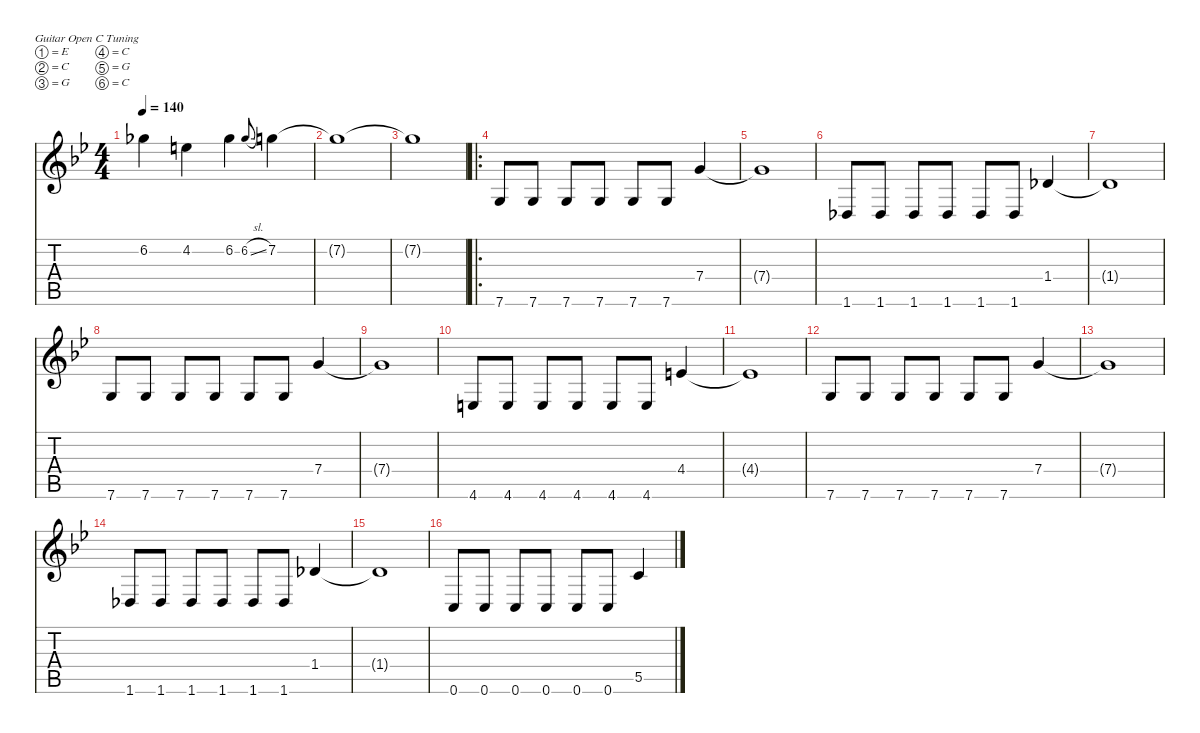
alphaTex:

\defaultSystemsLayout 4
\hideDynamics
\bracketExtendMode nobrackets
\singleTrackTrackNamePolicy hidden
\multiTrackTrackNamePolicy hidden
\firstSystemTrackNameMode fullname
\firstSystemTrackNameOrientation horizontal
\otherSystemsTrackNameOrientation horizontal
\track ("Guitar 2" "od.guit.") {instrument overdrivenguitar}
\staff {score tabs}
\tuning (E4 C4 G3 C3 G2 C2)
\ts (4 4)
\tempo 140
\clef g2
\ks gminor
6.2{t acc b}.4{dy f beam Down} 4.2{acc forcenatural}.4{beam Down} 6.2{acc b}.4{beam Down} 6.2{sl acc b}.8{gr onbeat dy mf beam Up} 7.2{acc forcenatural}.4{dy f beam Down} |
7.2{t acc forcenatural}.1{beam Down} |
7.2{t acc forcenatural}.1{beam Down} |
\ro
7.6{acc forcenatural}.8{beam Up} 7.6{acc forcenatural}.8{beam Up} 7.6{acc forcenatural}.8{beam Up} 7.6{acc forcenatural}.8{beam Up} 7.6{acc forcenatural}.8{beam Up} 7.6{acc forcenatural}.8{beam Up} 7.4{acc forcenatural}.4{beam Up} |
7.4{t acc forcenatural}.1{beam Up} |
1.6{acc b}.8{beam Up} 1.6{acc b}.8{beam Up} 1.6{acc b}.8{beam Up} 1.6{acc b}.8{beam Up} 1.6{acc b}.8{beam Up} 1.6{acc b}.8{beam Up} 1.4{acc b}.4{beam Up} |
1.4{t acc b}.1{beam Up} |
7.6{acc forcenatural}.8{beam Up} 7.6{acc forcenatural}.8{beam Up} 7.6{acc forcenatural}.8{beam Up} 7.6{acc forcenatural}.8{beam Up} 7.6{acc forcenatural}.8{beam Up} 7.6{acc forcenatural}.8{beam Up} 7.4{acc forcenatural}.4{beam Up} |
7.4{t acc forcenatural}.1{beam Up} |
4.6{acc forcenatural}.8{beam Up} 4.6{acc forcenatural}.8{beam Up} 4.6{acc forcenatural}.8{beam Up} 4.6{acc forcenatural}.8{beam Up} 4.6{acc forcenatural}.8{beam Up} 4.6{acc forcenatural}.8{beam Up} 4.4{acc forcenatural}.4{beam Up} |
4.4{t acc forcenatural}.1{beam Up} |
7.6{acc forcenatural}.8{beam Up} 7.6{acc forcenatural}.8{beam Up} 7.6{acc forcenatural}.8{beam Up} 7.6{acc forcenatural}.8{beam Up} 7.6{acc forcenatural}.8{beam Up} 7.6{acc forcenatural}.8{beam Up} 7.4{acc forcenatural}.4{beam Up} |
7.4{t acc forcenatural}.1{beam Up} |
1.6{acc b}.8{beam Up} 1.6{acc b}.8{beam Up} 1.6{acc b}.8{beam Up} 1.6{acc b}.8{beam Up} 1.6{acc b}.8{beam Up} 1.6{acc b}.8{beam Up} 1.4{acc b}.4{beam Up} |
1.4{t acc b}.1{beam Up} |
0.6{acc forcenatural}.8{beam Up} 0.6{acc forcenatural}.8{beam Up} 0.6{acc forcenatural}.8{beam Up} 0.6{acc forcenatural}.8{beam Up} 0.6{acc forcenatural}.8{beam Up} 0.6{acc forcenatural}.8{beam Up} 5.5{acc forcenatural}.4{beam Up}
